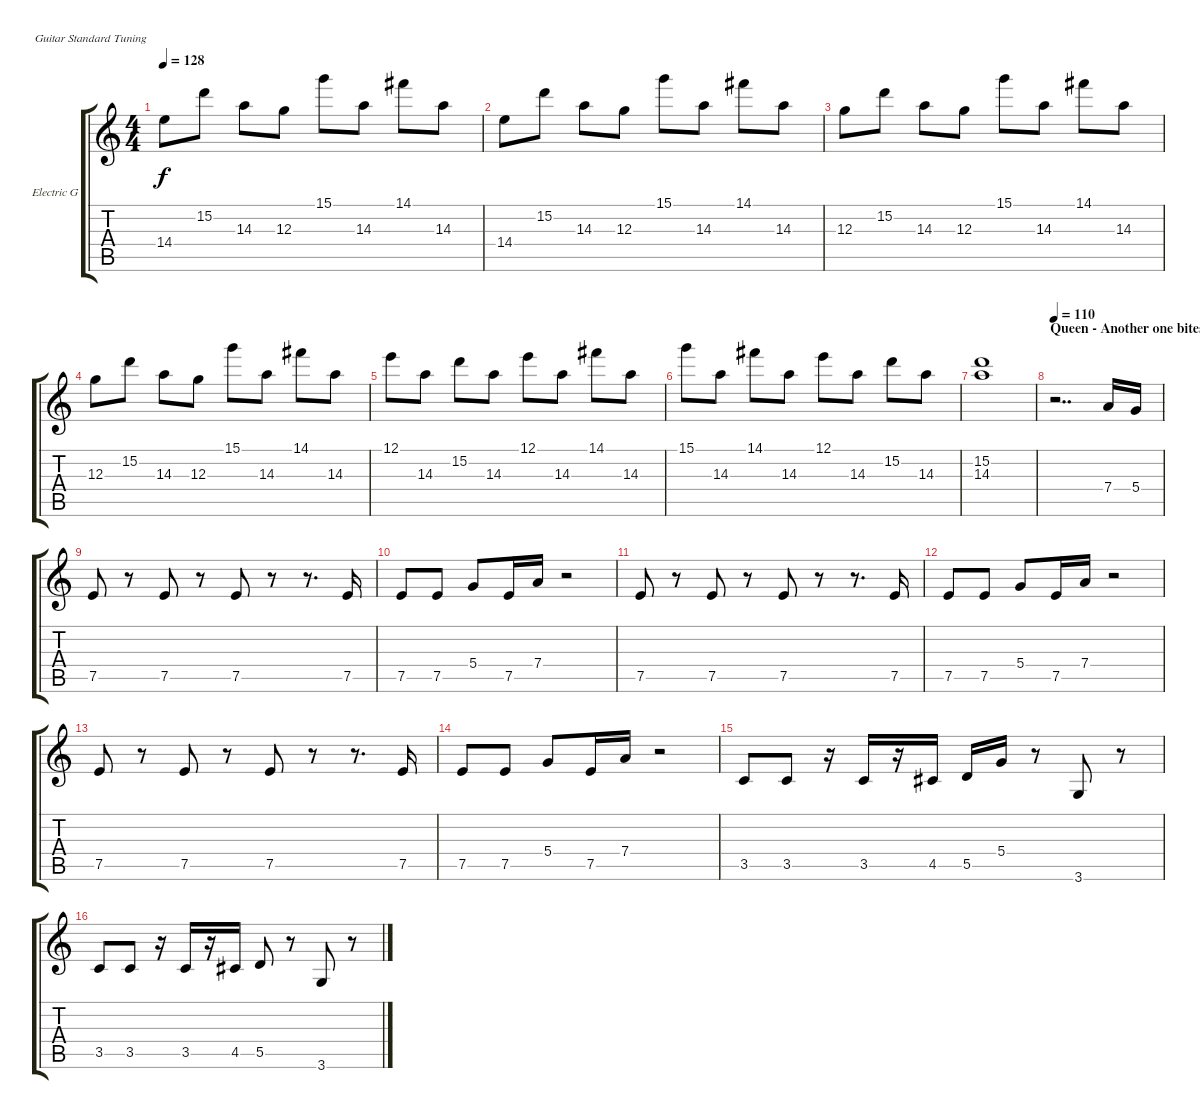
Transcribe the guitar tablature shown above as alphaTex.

\defaultSystemsLayout 4
\bracketExtendMode groupsimilarinstruments
\firstSystemTrackNameOrientation horizontal
\otherSystemsTrackNameOrientation horizontal
\track ("Electric Guitar" "Electric G") {instrument electricguitarclean}
\staff {score tabs}
\tuning (E4 B3 G3 D3 A2 E2)
\ts (4 4)
\tempo 128
\clef g2
\ks c
14.4.8{dy f} 15.2.8 14.3.8 12.3.8 15.1.8 14.3.8 14.1.8 14.3.8 |
14.4.8 15.2.8 14.3.8 12.3.8 15.1.8 14.3.8 14.1.8 14.3.8 |
12.3.8 15.2.8 14.3.8 12.3.8 15.1.8 14.3.8 14.1.8 14.3.8 |
12.3.8 15.2.8 14.3.8 12.3.8 15.1.8 14.3.8 14.1.8 14.3.8 |
12.1.8 14.3.8 15.2.8 14.3.8 12.1.8 14.3.8 14.1.8 14.3.8 |
15.1.8 14.3.8 14.1.8 14.3.8 12.1.8 14.3.8 15.2.8 14.3.8 |
(15.2 14.3).1 |
\section ("" "Queen - Another one bites the dust")
\tempo 110
r.2{dd} 7.4.16 5.4.16 |
7.5.8 r.8 7.5.8 r.8 7.5.8 r.8 r.8{d} 7.5.16 |
7.5.8 7.5.8 5.4.8 7.5.16 7.4.16 r.2 |
7.5.8 r.8 7.5.8 r.8 7.5.8 r.8 r.8{d} 7.5.16 |
7.5.8 7.5.8 5.4.8 7.5.16 7.4.16 r.2 |
7.5.8 r.8 7.5.8 r.8 7.5.8 r.8 r.8{d} 7.5.16 |
7.5.8 7.5.8 5.4.8 7.5.16 7.4.16 r.2 |
3.5.8 3.5.8 r.16 3.5.16 r.16 4.5.16 5.5.16 5.4.16 r.8 3.6.8 r.8 |
3.5.8 3.5.8 r.16 3.5.16 r.16 4.5.16 5.5.8 r.8 3.6.8 r.8
